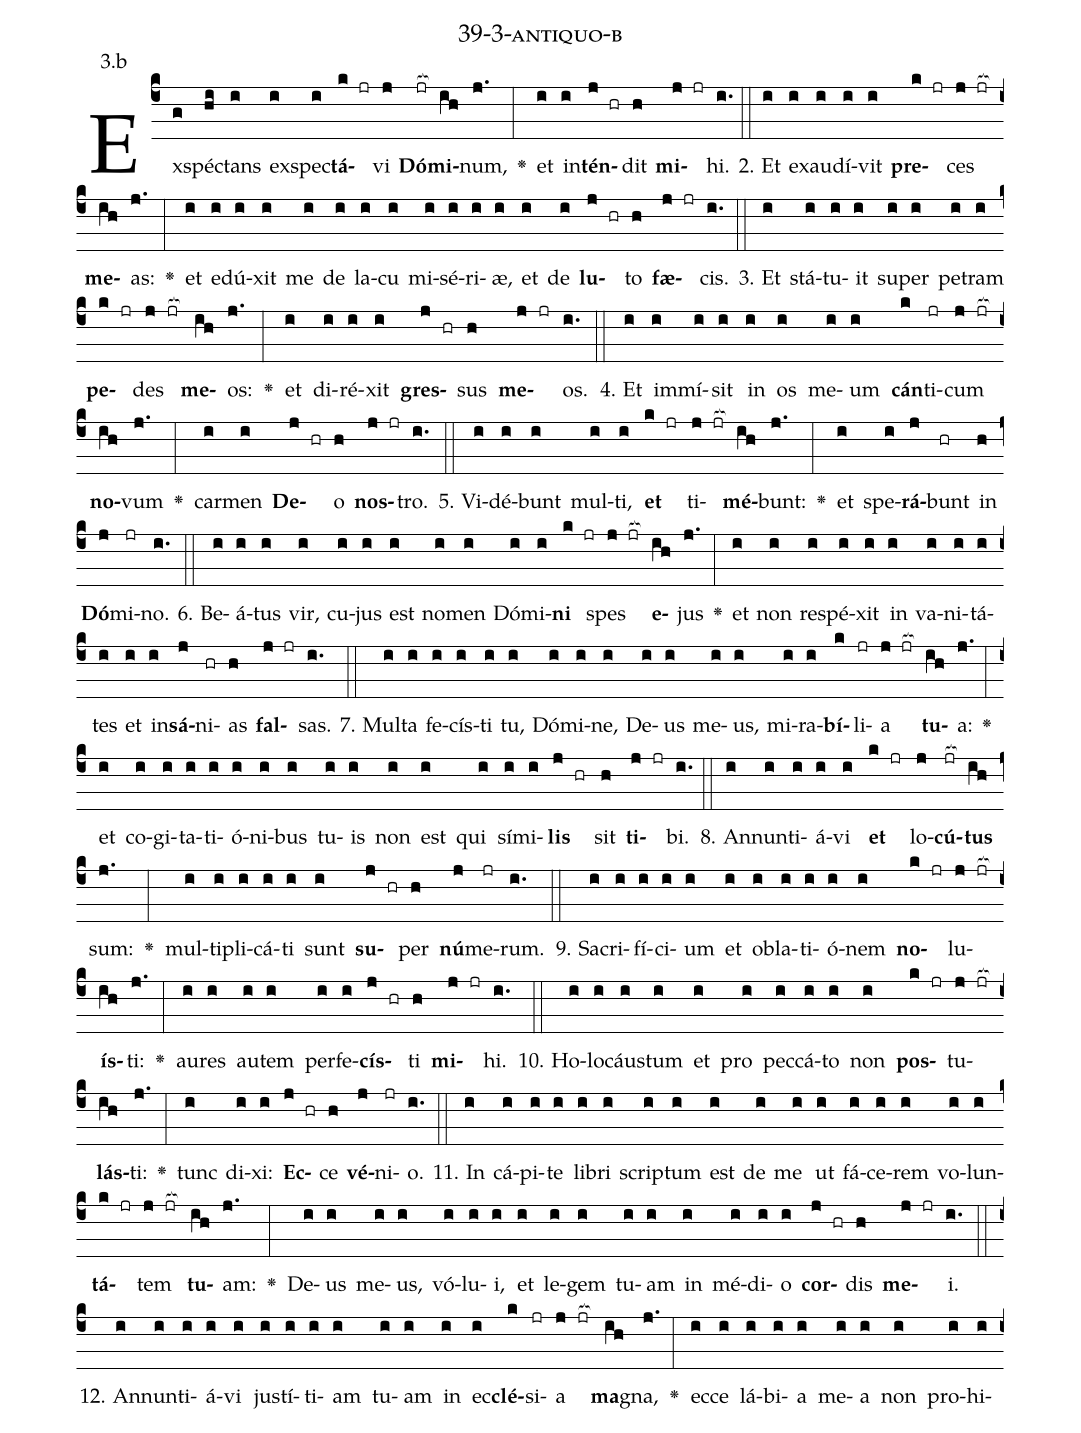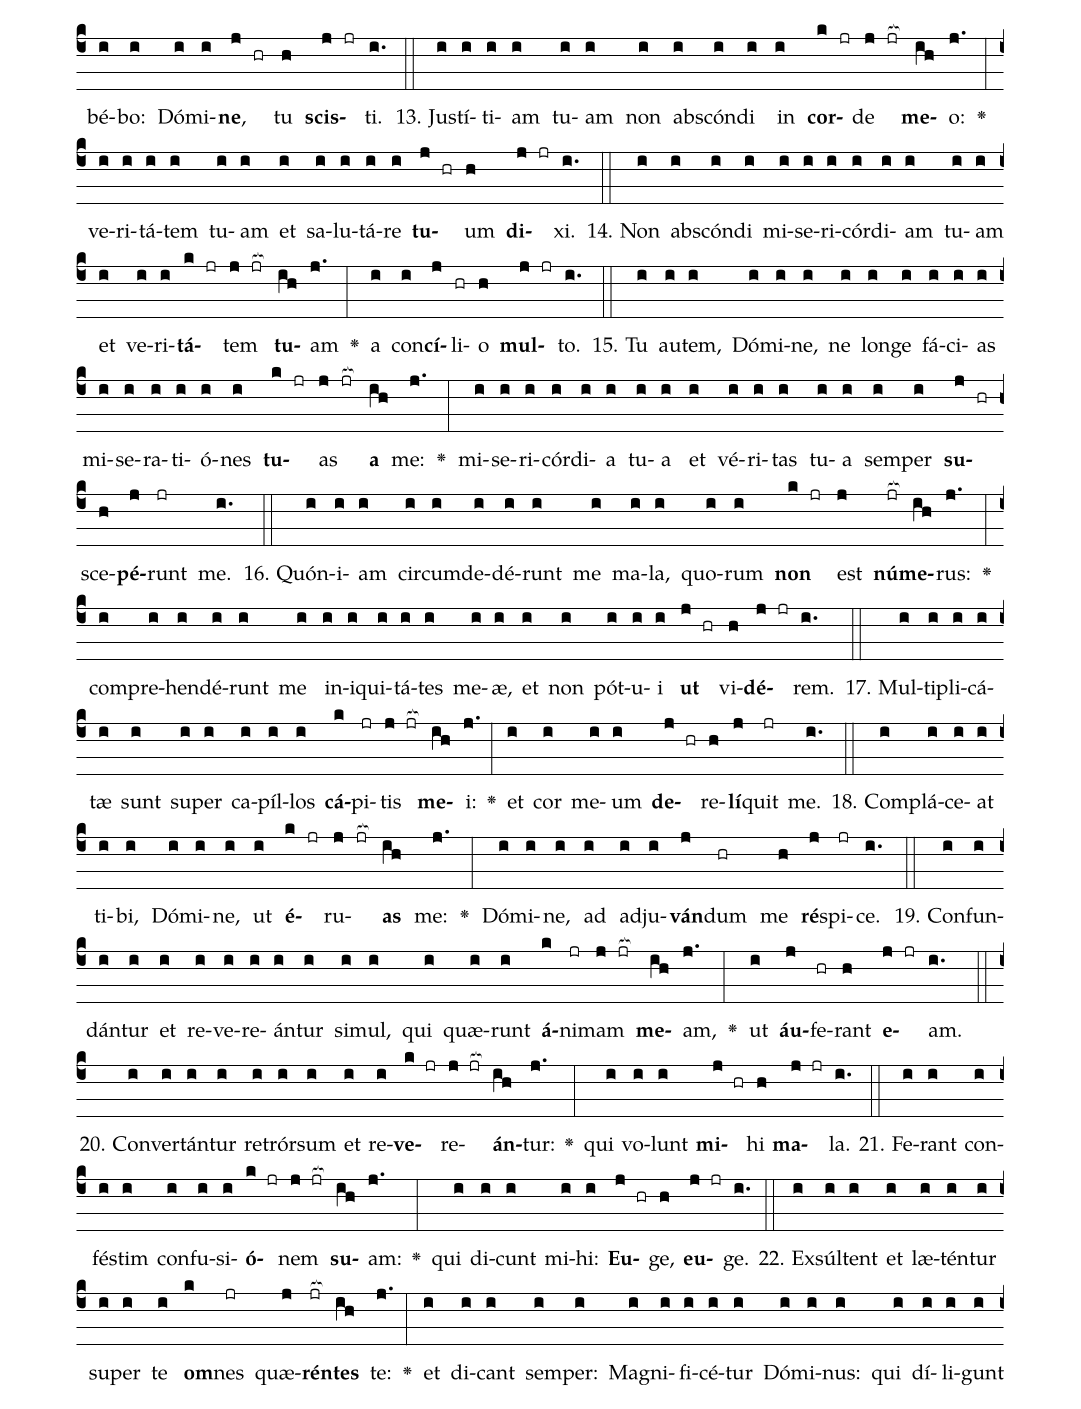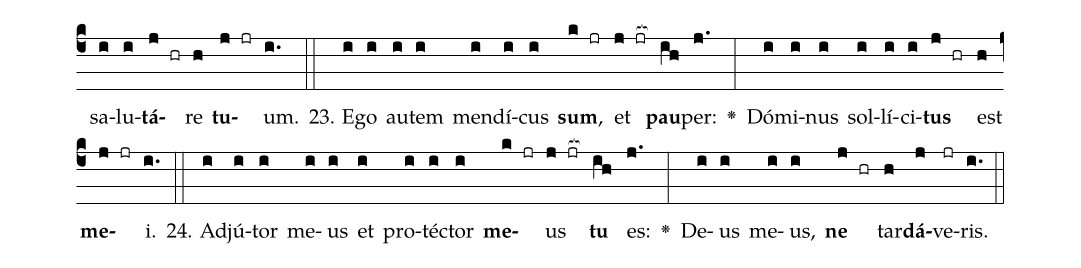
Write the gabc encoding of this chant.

name: 39-3-antiquo-b;
annotation: 3.b;
%%
(c4)Ex(g)spéc(hi)tans(i) ex(i)spec(i)<b>tá</b>(k jr)vi(j) <b>Dó</b>(jr[ocb:1{])<b>mi</b>(ih[ocb:0}])num,(j.) <v>\greheightstar</v>(:) et(i) in(i)<b>tén</b>(j hr)dit(h) <b>mi</b>(j jr)hi.(i.) (::)
2. Et(i) ex(i)au(i)dí(i)vit(i) <b>pre</b>(k jr)ces(j jr[ocb:1{]) <b>me</b>(ih[ocb:0}])as:(j.) <v>\greheightstar</v>(:) et(i) e(i)dú(i)xit(i) me(i) de(i) la(i)cu(i) mi(i)sé(i)ri(i)æ,(i) et(i) de(i) <b>lu</b>(j hr)to(h) <b>fæ</b>(j jr)cis.(i.) (::)
3. Et(i) stá(i)tu(i)it(i) su(i)per(i) pe(i)tram(i) <b>pe</b>(k jr)des(j jr[ocb:1{]) <b>me</b>(ih[ocb:0}])os:(j.) <v>\greheightstar</v>(:) et(i) di(i)ré(i)xit(i) <b>gres</b>(j hr)sus(h) <b>me</b>(j jr)os.(i.) (::)
4. Et(i) im(i)mí(i)sit(i) in(i) os(i) me(i)um(i) <b>cán</b>(k)ti(jr)cum(j jr[ocb:1{]) <b>no</b>(ih[ocb:0}])vum(j.) <v>\greheightstar</v>(:) car(i)men(i) <b>De</b>(j hr)o(h) <b>nos</b>(j jr)tro.(i.) (::)
5. Vi(i)dé(i)bunt(i) mul(i)ti,(i) <b>et</b>(k jr) ti(j jr[ocb:1{])<b>mé</b>(ih[ocb:0}])bunt:(j.) <v>\greheightstar</v>(:) et(i) spe(i)<b>rá</b>(j)bunt(hr) in(h) <b>Dó</b>(j)mi(jr)no.(i.) (::)
6. Be(i)á(i)tus(i) vir,(i) cu(i)jus(i) est(i) no(i)men(i) Dó(i)mi(i)<b>ni</b>(k jr) spes(j jr[ocb:1{]) <b>e</b>(ih[ocb:0}])jus(j.) <v>\greheightstar</v>(:) et(i) non(i) re(i)spé(i)xit(i) in(i) va(i)ni(i)tá(i)tes(i) et(i) in(i)<b>sá</b>(j)ni(hr)as(h) <b>fal</b>(j jr)sas.(i.) (::)
7. Mul(i)ta(i) fe(i)cís(i)ti(i) tu,(i) Dó(i)mi(i)ne,(i) De(i)us(i) me(i)us,(i) mi(i)ra(i)<b>bí</b>(k)li(jr)a(j jr[ocb:1{]) <b>tu</b>(ih[ocb:0}])a:(j.) <v>\greheightstar</v>(:) et(i) co(i)gi(i)ta(i)ti(i)ó(i)ni(i)bus(i) tu(i)is(i) non(i) est(i) qui(i) sí(i)mi(i)<b>lis</b>(j hr) sit(h) <b>ti</b>(j jr)bi.(i.) (::)
8. An(i)nun(i)ti(i)á(i)vi(i) <b>et</b>(k jr) lo(j)<b>cú</b>(jr[ocb:1{])<b>tus</b>(ih[ocb:0}]) sum:(j.) <v>\greheightstar</v>(:) mul(i)ti(i)pli(i)cá(i)ti(i) sunt(i) <b>su</b>(j hr)per(h) <b>nú</b>(j)me(jr)rum.(i.) (::)
9. Sa(i)cri(i)fí(i)ci(i)um(i) et(i) ob(i)la(i)ti(i)ó(i)nem(i) <b>no</b>(k jr)lu(j jr[ocb:1{])<b>ís</b>(ih[ocb:0}])ti:(j.) <v>\greheightstar</v>(:) au(i)res(i) au(i)tem(i) per(i)fe(i)<b>cís</b>(j hr)ti(h) <b>mi</b>(j jr)hi.(i.) (::)
10. Ho(i)lo(i)cáus(i)tum(i) et(i) pro(i) pec(i)cá(i)to(i) non(i) <b>pos</b>(k jr)tu(j jr[ocb:1{])<b>lás</b>(ih[ocb:0}])ti:(j.) <v>\greheightstar</v>(:) tunc(i) di(i)xi:(i) <b>Ec</b>(j hr)ce(h) <b>vé</b>(j)ni(jr)o.(i.) (::)
11. In(i) cá(i)pi(i)te(i) li(i)bri(i) scrip(i)tum(i) est(i) de(i) me(i) ut(i) fá(i)ce(i)rem(i) vo(i)lun(i)<b>tá</b>(k jr)tem(j jr[ocb:1{]) <b>tu</b>(ih[ocb:0}])am:(j.) <v>\greheightstar</v>(:) De(i)us(i) me(i)us,(i) vó(i)lu(i)i,(i) et(i) le(i)gem(i) tu(i)am(i) in(i) mé(i)di(i)o(i) <b>cor</b>(j hr)dis(h) <b>me</b>(j jr)i.(i.) (::)
12. An(i)nun(i)ti(i)á(i)vi(i) jus(i)tí(i)ti(i)am(i) tu(i)am(i) in(i) ec(i)<b>clé</b>(k)si(jr)a(j jr[ocb:1{]) <b>ma</b>(ih[ocb:0}])gna,(j.) <v>\greheightstar</v>(:) ec(i)ce(i) lá(i)bi(i)a(i) me(i)a(i) non(i) pro(i)hi(i)bé(i)bo:(i) Dó(i)mi(i)<b>ne</b>,(j hr) tu(h) <b>scis</b>(j jr)ti.(i.) (::)
13. Jus(i)tí(i)ti(i)am(i) tu(i)am(i) non(i) abs(i)cón(i)di(i) in(i) <b>cor</b>(k jr)de(j jr[ocb:1{]) <b>me</b>(ih[ocb:0}])o:(j.) <v>\greheightstar</v>(:) ve(i)ri(i)tá(i)tem(i) tu(i)am(i) et(i) sa(i)lu(i)tá(i)re(i) <b>tu</b>(j hr)um(h) <b>di</b>(j jr)xi.(i.) (::)
14. Non(i) abs(i)cón(i)di(i) mi(i)se(i)ri(i)cór(i)di(i)am(i) tu(i)am(i) et(i) ve(i)ri(i)<b>tá</b>(k jr)tem(j jr[ocb:1{]) <b>tu</b>(ih[ocb:0}])am(j.) <v>\greheightstar</v>(:) a(i) con(i)<b>cí</b>(j)li(hr)o(h) <b>mul</b>(j jr)to.(i.) (::)
15. Tu(i) au(i)tem,(i) Dó(i)mi(i)ne,(i) ne(i) lon(i)ge(i) fá(i)ci(i)as(i) mi(i)se(i)ra(i)ti(i)ó(i)nes(i) <b>tu</b>(k jr)as(j jr[ocb:1{]) <b>a</b>(ih[ocb:0}]) me:(j.) <v>\greheightstar</v>(:) mi(i)se(i)ri(i)cór(i)di(i)a(i) tu(i)a(i) et(i) vé(i)ri(i)tas(i) tu(i)a(i) sem(i)per(i) <b>su</b>(j hr)sce(h)<b>pé</b>(j)runt(jr) me.(i.) (::)
16. Quón(i)i(i)am(i) cir(i)cum(i)de(i)dé(i)runt(i) me(i) ma(i)la,(i) quo(i)rum(i) <b>non</b>(k jr) est(j) <b>nú</b>(jr[ocb:1{])<b>me</b>(ih[ocb:0}])rus:(j.) <v>\greheightstar</v>(:) com(i)pre(i)hen(i)dé(i)runt(i) me(i) in(i)i(i)qui(i)tá(i)tes(i) me(i)æ,(i) et(i) non(i) pót(i)u(i)i(i) <b>ut</b>(j hr) vi(h)<b>dé</b>(j jr)rem.(i.) (::)
17. Mul(i)ti(i)pli(i)cá(i)tæ(i) sunt(i) su(i)per(i) ca(i)píl(i)los(i) <b>cá</b>(k)pi(jr)tis(j jr[ocb:1{]) <b>me</b>(ih[ocb:0}])i:(j.) <v>\greheightstar</v>(:) et(i) cor(i) me(i)um(i) <b>de</b>(j hr)re(h)<b>lí</b>(j)quit(jr) me.(i.) (::)
18. Com(i)plá(i)ce(i)at(i) ti(i)bi,(i) Dó(i)mi(i)ne,(i) ut(i) <b>é</b>(k jr)ru(j jr[ocb:1{])<b>as</b>(ih[ocb:0}]) me:(j.) <v>\greheightstar</v>(:) Dó(i)mi(i)ne,(i) ad(i) ad(i)ju(i)<b>ván</b>(j)dum(hr) me(h) <b>ré</b>(j)spi(jr)ce.(i.) (::)
19. Con(i)fun(i)dán(i)tur(i) et(i) re(i)ve(i)re(i)án(i)tur(i) si(i)mul,(i) qui(i) quæ(i)runt(i) <b>á</b>(k)ni(jr)mam(j jr[ocb:1{]) <b>me</b>(ih[ocb:0}])am,(j.) <v>\greheightstar</v>(:) ut(i) <b>áu</b>(j)fe(hr)rant(h) <b>e</b>(j jr)am.(i.) (::)
20. Con(i)ver(i)tán(i)tur(i) re(i)trór(i)sum(i) et(i) re(i)<b>ve</b>(k jr)re(j jr[ocb:1{])<b>án</b>(ih[ocb:0}])tur:(j.) <v>\greheightstar</v>(:) qui(i) vo(i)lunt(i) <b>mi</b>(j hr)hi(h) <b>ma</b>(j jr)la.(i.) (::)
21. Fe(i)rant(i) con(i)fés(i)tim(i) con(i)fu(i)si(i)<b>ó</b>(k jr)nem(j jr[ocb:1{]) <b>su</b>(ih[ocb:0}])am:(j.) <v>\greheightstar</v>(:) qui(i) di(i)cunt(i) mi(i)hi:(i) <b>Eu</b>(j hr)ge,(h) <b>eu</b>(j jr)ge.(i.) (::)
22. Ex(i)súl(i)tent(i) et(i) læ(i)tén(i)tur(i) su(i)per(i) te(i) <b>om</b>(k)nes(jr) quæ(j)<b>rén</b>(jr[ocb:1{])<b>tes</b>(ih[ocb:0}]) te:(j.) <v>\greheightstar</v>(:) et(i) di(i)cant(i) sem(i)per:(i) Ma(i)gni(i)fi(i)cé(i)tur(i) Dó(i)mi(i)nus:(i) qui(i) dí(i)li(i)gunt(i) sa(i)lu(i)<b>tá</b>(j hr)re(h) <b>tu</b>(j jr)um.(i.) (::)
23. E(i)go(i) au(i)tem(i) men(i)dí(i)cus(i) <b>sum</b>,(k jr) et(j jr[ocb:1{]) <b>pau</b>(ih[ocb:0}])per:(j.) <v>\greheightstar</v>(:) Dó(i)mi(i)nus(i) sol(i)lí(i)ci(i)<b>tus</b>(j hr) est(h) <b>me</b>(j jr)i.(i.) (::)
24. Ad(i)jú(i)tor(i) me(i)us(i) et(i) pro(i)téc(i)tor(i) <b>me</b>(k jr)us(j jr[ocb:1{]) <b>tu</b>(ih[ocb:0}]) es:(j.) <v>\greheightstar</v>(:) De(i)us(i) me(i)us,(i) <b>ne</b>(j hr) tar(h)<b>dá</b>(j)ve(jr)ris.(i.) (::)
